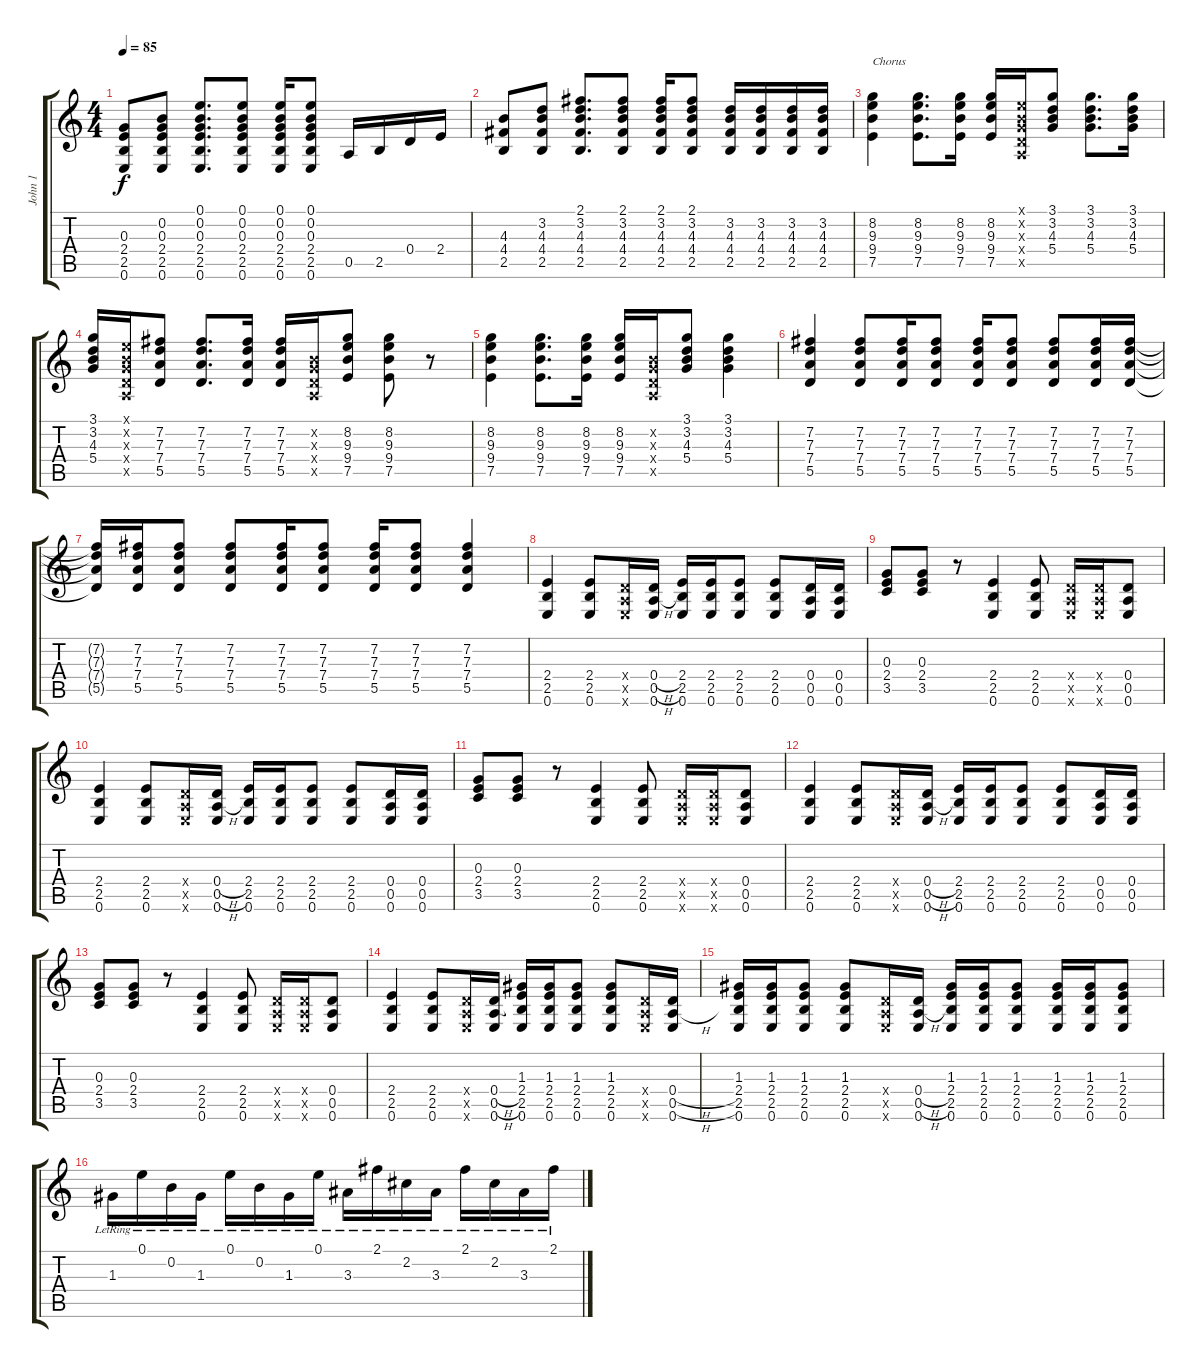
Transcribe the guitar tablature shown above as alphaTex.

\track ("John 1" "John 1") {instrument electricguitarclean}
\staff {score tabs}
\tuning (E4 B3 G3 D3 A2 E2) {hide}
\ts (4 4)
\tempo 85
\clef g2
\ks c
(0.3 2.4 2.5 0.6).8{dy f} (0.2 0.3 2.4 2.5 0.6).8 (0.1 0.2 0.3 2.4 2.5 0.6).8{d} (0.1 0.2 0.3 2.4 2.5 0.6).8 (0.1 0.2 0.3 2.4 2.5 0.6).16 (0.1 0.2 0.3 2.4 2.5 0.6).8 0.5.16 2.5.16 0.4.16 2.4.16 |
(4.3 4.4 2.5).8 (3.2 4.3 4.4 2.5).8 (2.1 3.2 4.3 4.4 2.5).8{d} (2.1 3.2 4.3 4.4 2.5).8 (2.1 3.2 4.3 4.4 2.5).16 (2.1 3.2 4.3 4.4 2.5).8 (3.2 4.3 4.4 2.5).16 (3.2 4.3 4.4 2.5).16 (3.2 4.3 4.4 2.5).16 (3.2 4.3 4.4 2.5).16 |
(8.2 9.3 9.4 7.5).4{txt "Chorus"} (8.2 9.3 9.4 7.5).8{d} (8.2 9.3 9.4 7.5).16 (8.2 9.3 9.4 7.5).16 (0.1{x} 0.2{x} 0.3{x} 0.4{x} 0.5{x}).16 (3.1 3.2 4.3 5.4).8 (3.1 3.2 4.3 5.4).8{d} (3.1 3.2 4.3 5.4).16 |
(3.1 3.2 4.3 5.4).16 (0.1{x} 0.2{x} 0.3{x} 0.4{x} 0.5{x}).16 (7.2 7.3 7.4 5.5).8 (7.2 7.3 7.4 5.5).8{d} (7.2 7.3 7.4 5.5).16 (7.2 7.3 7.4 5.5).16 (0.2{x} 0.3{x} 0.4{x} 0.5{x}).16 (8.2 9.3 9.4 7.5).8 (8.2 9.3 9.4 7.5).8 r.8 |
(8.2 9.3 9.4 7.5).4 (8.2 9.3 9.4 7.5).8{d} (8.2 9.3 9.4 7.5).16 (8.2 9.3 9.4 7.5).16 (0.2{x} 0.3{x} 0.4{x} 0.5{x}).16 (3.1 3.2 4.3 5.4).8 (3.1 3.2 4.3 5.4).4 |
(7.2 7.3 7.4 5.5).4 (7.2 7.3 7.4 5.5).8 (7.2 7.3 7.4 5.5).16 (7.2 7.3 7.4 5.5).8 (7.2 7.3 7.4 5.5).16 (7.2 7.3 7.4 5.5).8 (7.2 7.3 7.4 5.5).8 (7.2 7.3 7.4 5.5).16 (7.2 7.3 7.4 5.5).16 |
(7.2{t} 7.3{t} 7.4{t} 5.5{t}).16 (7.2 7.3 7.4 5.5).16 (7.2 7.3 7.4 5.5).8 (7.2 7.3 7.4 5.5).8 (7.2 7.3 7.4 5.5).16 (7.2 7.3 7.4 5.5).8 (7.2 7.3 7.4 5.5).16 (7.2 7.3 7.4 5.5).8 (7.2 7.3 7.4 5.5).4 |
(2.4 2.5 0.6).4{instrument overdrivenguitar} (2.4 2.5 0.6).8 (0.4{x} 0.5{x} 0.6{x}).16 (0.4{h} 0.5{h} 0.6).16 (2.4 2.5 0.6).16 (2.4 2.5 0.6).16 (2.4 2.5 0.6).8 (2.4 2.5 0.6).8 (0.4 0.5 0.6).16 (0.4 0.5 0.6).16 |
(0.3 2.4 3.5).8 (0.3 2.4 3.5).8 r.8 (2.4 2.5 0.6).4 (2.4 2.5 0.6).8 (0.4{x} 0.5{x} 0.6{x}).16 (0.4{x} 0.5{x} 0.6{x}).16 (0.4 0.5 0.6).8 |
(2.4 2.5 0.6).4 (2.4 2.5 0.6).8 (0.4{x} 0.5{x} 0.6{x}).16 (0.4{h} 0.5{h} 0.6).16 (2.4 2.5 0.6).16 (2.4 2.5 0.6).16 (2.4 2.5 0.6).8 (2.4 2.5 0.6).8 (0.4 0.5 0.6).16 (0.4 0.5 0.6).16 |
(0.3 2.4 3.5).8 (0.3 2.4 3.5).8 r.8 (2.4 2.5 0.6).4 (2.4 2.5 0.6).8 (0.4{x} 0.5{x} 0.6{x}).16 (0.4{x} 0.5{x} 0.6{x}).16 (0.4 0.5 0.6).8 |
(2.4 2.5 0.6).4 (2.4 2.5 0.6).8 (0.4{x} 0.5{x} 0.6{x}).16 (0.4{h} 0.5{h} 0.6).16 (2.4 2.5 0.6).16 (2.4 2.5 0.6).16 (2.4 2.5 0.6).8 (2.4 2.5 0.6).8 (0.4 0.5 0.6).16 (0.4 0.5 0.6).16 |
(0.3 2.4 3.5).8 (0.3 2.4 3.5).8 r.8 (2.4 2.5 0.6).4 (2.4 2.5 0.6).8 (0.4{x} 0.5{x} 0.6{x}).16 (0.4{x} 0.5{x} 0.6{x}).16 (0.4 0.5 0.6).8 |
(2.4 2.5 0.6).4 (2.4 2.5 0.6).8 (0.4{x} 0.5{x} 0.6{x}).16 (0.4{h} 0.5{h} 0.6).16 (1.3 2.4 2.5 0.6).16 (1.3 2.4 2.5 0.6).16 (1.3 2.4 2.5 0.6).8 (1.3 2.4 2.5 0.6).8 (0.4{x} 0.5{x} 0.6{x}).16 (0.4{h} 0.5{h} 0.6).16 |
(1.3 2.4 2.5 0.6).16 (1.3 2.4 2.5 0.6).16 (1.3 2.4 2.5 0.6).8 (1.3 2.4 2.5 0.6).8 (0.4{x} 0.5{x} 0.6{x}).16 (0.4{h} 0.5{h} 0.6).16 (1.3 2.4 2.5 0.6).16 (1.3 2.4 2.5 0.6).16 (1.3 2.4 2.5 0.6).8 (1.3 2.4 2.5 0.6).16 (1.3 2.4 2.5 0.6).16 (1.3 2.4 2.5 0.6).8 |
1.3{lr}.16{instrument electricguitarclean} 0.1{lr}.16 0.2{lr}.16 1.3{lr}.16 0.1{lr}.16 0.2{lr}.16 1.3{lr}.16 0.1{lr}.16 3.3{lr}.16 2.1{lr}.16 2.2{lr}.16 3.3{lr}.16 2.1{lr}.16 2.2{lr}.16 3.3{lr}.16 2.1{lr}.16
